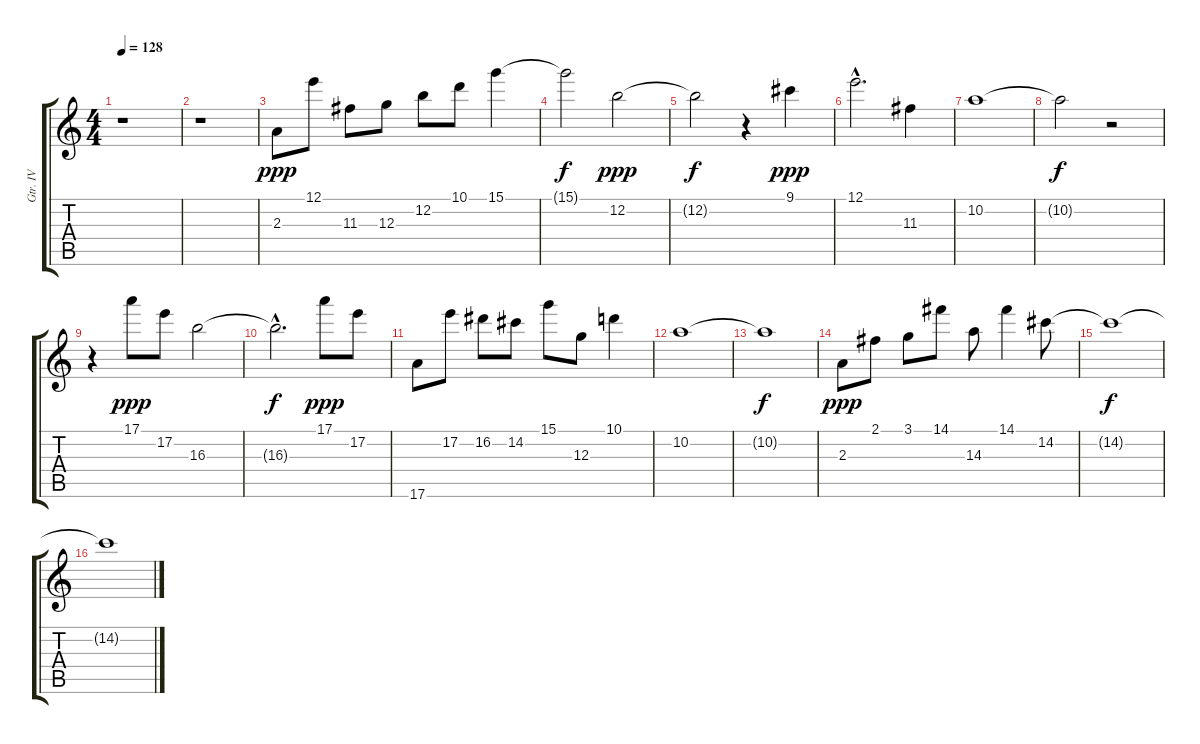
\track (" Gtr. IV" " Gtr. IV") {instrument overdrivenguitar}
\staff {score tabs}
\tuning (E4 B3 G3 D3 A2 E2) {hide}
\ts (4 4)
\tempo 128
\clef g2
\ks c
r.1{dy f} |
r.1 |
2.3.8{dy ppp} 12.1.8 11.3.8 12.3.8 12.2.8 10.1.8 15.1.4 |
15.1{t}.2{dy f} 12.2.2{dy ppp} |
12.2{t}.2{dy f} r.4 9.1.4{dy ppp} |
12.1{hac}.2{d} 11.3.4 |
10.2.1 |
10.2{t}.2{dy f} r.2 |
r.4 17.1.8{dy ppp} 17.2.8 16.3.2 |
16.3{hac t}.2{d dy f} 17.1.8{dy ppp} 17.2.8 |
17.6.8 17.2.8 16.2.8 14.2.8 15.1.8 12.3.8 10.1.4 |
10.2.1 |
10.2{t}.1{dy f} |
2.3.8{dy ppp} 2.1.8 3.1.8 14.1.8 14.3.8 14.1.4 14.2.8 |
14.2{t}.1{dy f} |
14.2{t}.1
